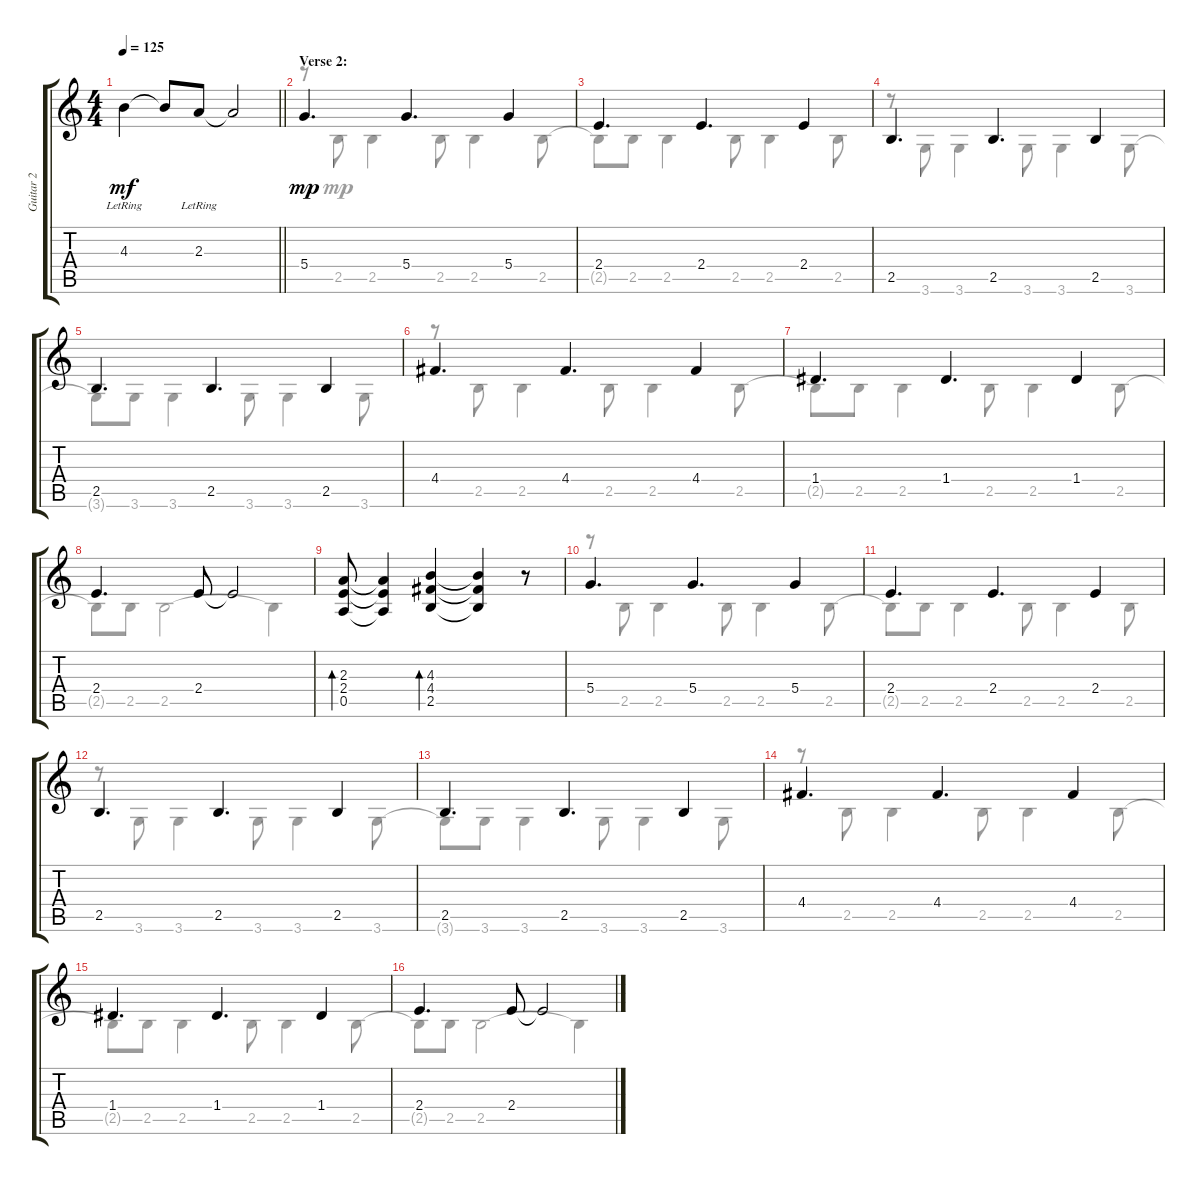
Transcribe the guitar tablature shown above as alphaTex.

\track ("Guitar 2" "Guitar 2") {instrument electricguitarclean}
\staff {score tabs}
\tuning (E4 B3 G3 D3 A2 E2) {hide}
\voice
\ts (4 4)
\tempo 125
\clef g2
\barLineRight lightlight
\ks c
4.3{lr}.4{dy mf} 4.3{t}.8 2.3{lr}.8 2.3{t}.2 |
\section ("" "Verse 2:")
5.4.4{d dy mp} 5.4.4{d beam merge} 5.4.4 |
2.4.4{d} 2.4.4{d beam merge} 2.4.4 |
2.5.4{d} 2.5.4{d beam merge} 2.5.4 |
2.5.4{d} 2.5.4{d beam merge} 2.5.4 |
4.4.4{d} 4.4.4{d beam merge} 4.4.4 |
1.4.4{d} 1.4.4{d beam merge} 1.4.4 |
2.4.4{d} 2.4.8 2.4{t}.2 |
(2.3 2.4 0.5).8{bd 60} (2.3{t} 2.4{t} 0.5{t}).4 (4.3 4.4 2.5).4{bd 60} (4.3{t} 4.4{t} 2.5{t}).4 r.8 |
5.4.4{d} 5.4.4{d beam merge} 5.4.4 |
2.4.4{d} 2.4.4{d beam merge} 2.4.4 |
2.5.4{d} 2.5.4{d beam merge} 2.5.4 |
2.5.4{d} 2.5.4{d beam merge} 2.5.4 |
4.4.4{d} 4.4.4{d beam merge} 4.4.4 |
1.4.4{d} 1.4.4{d beam merge} 1.4.4 |
2.4.4{d} 2.4.8 2.4{t}.2
\voice
\clef g2
\ottava regular
\simile none
\barLineRight lightlight
\ks c
|
r.8 2.5.8 2.5.4 2.5.8 2.5.4 2.5.8 |
2.5{t}.8 2.5.8 2.5.4 2.5.8 2.5.4 2.5.8 |
r.8 3.6.8 3.6.4 3.6.8 3.6.4 3.6.8 |
3.6{t}.8 3.6.8 3.6.4 3.6.8 3.6.4 3.6.8 |
r.8 2.5.8 2.5.4 2.5.8 2.5.4 2.5.8 |
2.5{t}.8 2.5.8 2.5.4 2.5.8 2.5.4 2.5.8 |
2.5{t}.8 2.5.8 2.5.2 2.5{t}.4 |
|
r.8 2.5.8 2.5.4 2.5.8 2.5.4 2.5.8 |
2.5{t}.8 2.5.8 2.5.4 2.5.8 2.5.4 2.5.8 |
r.8 3.6.8 3.6.4 3.6.8 3.6.4 3.6.8 |
3.6{t}.8 3.6.8 3.6.4 3.6.8 3.6.4 3.6.8 |
r.8 2.5.8 2.5.4 2.5.8 2.5.4 2.5.8 |
2.5{t}.8 2.5.8 2.5.4 2.5.8 2.5.4 2.5.8 |
2.5{t}.8 2.5.8 2.5.2 2.5{t}.4
